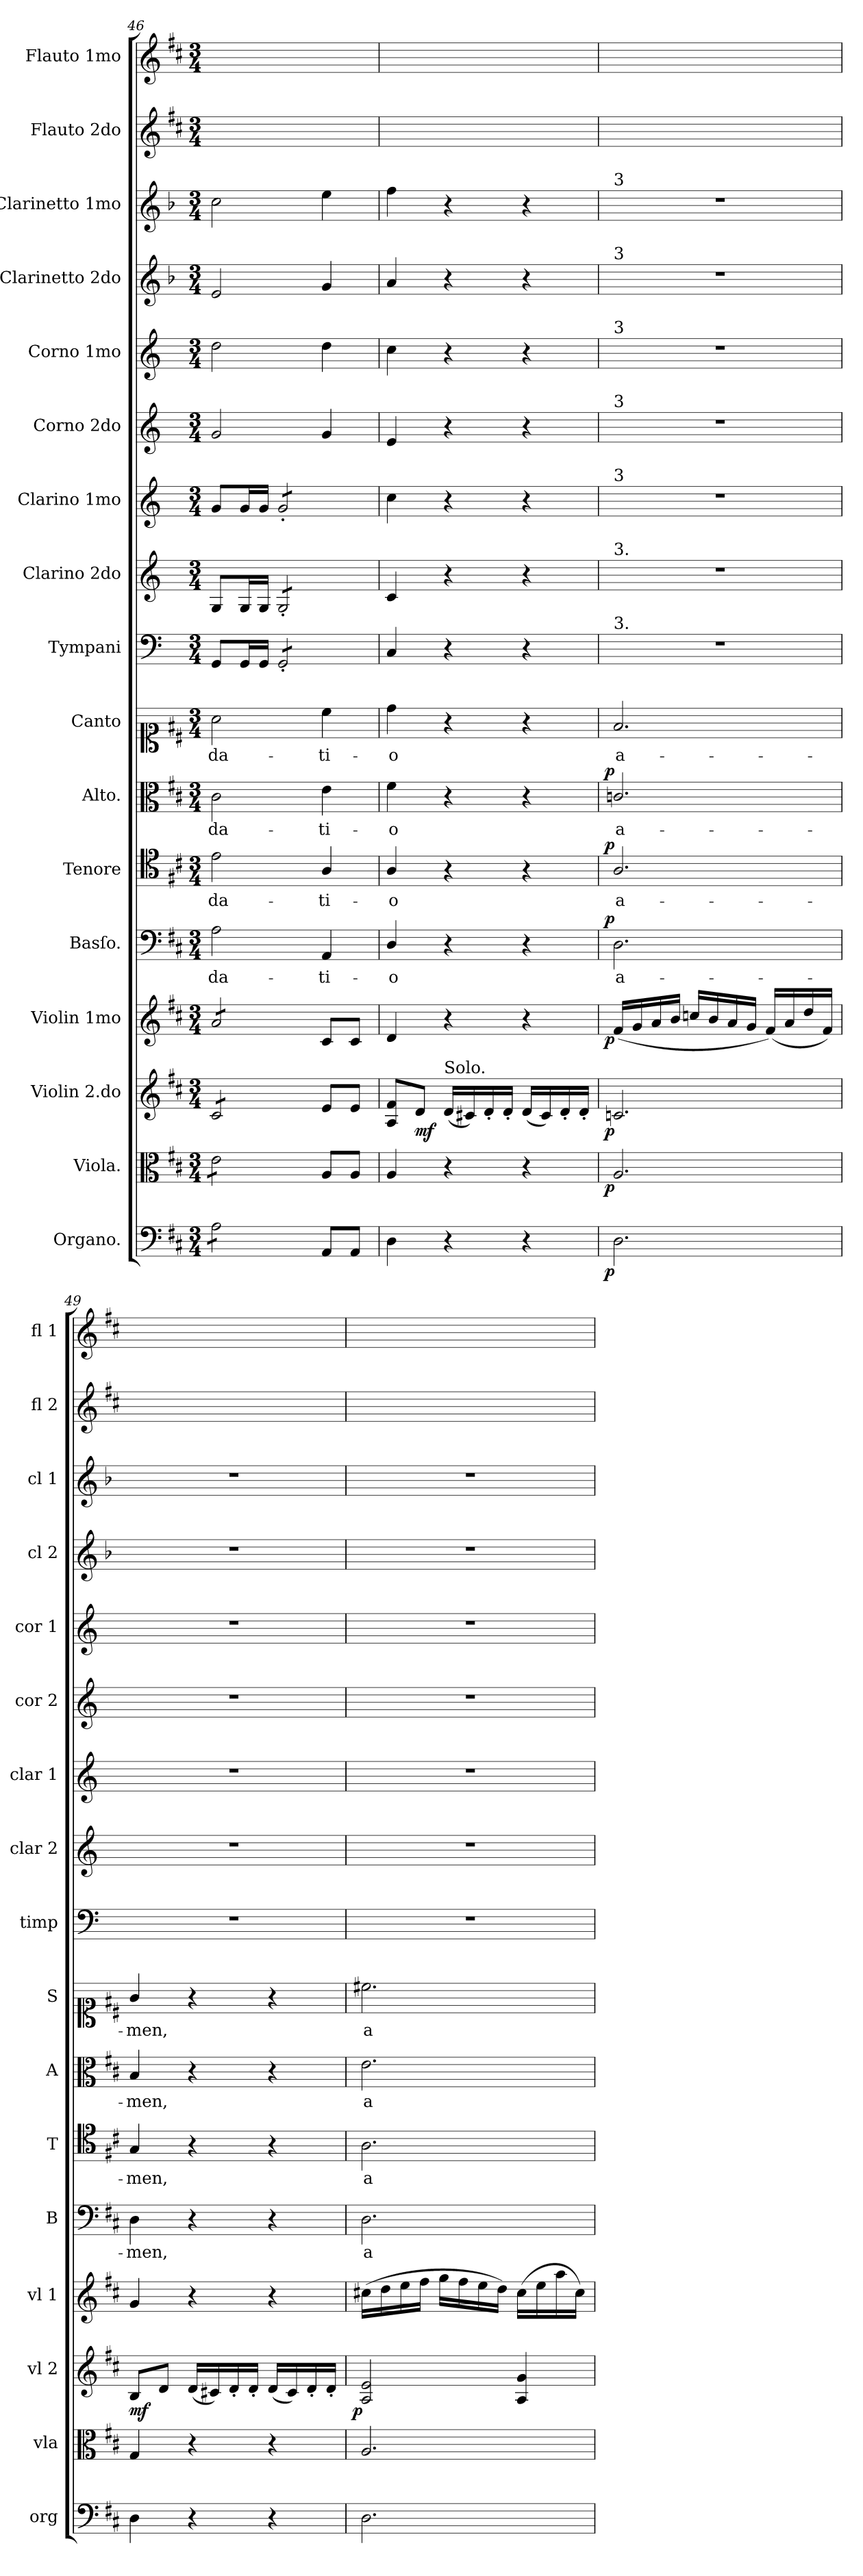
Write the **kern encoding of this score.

**kern	**dynam	**kern	**dynam	**kern	**dynam	**kern	**dynam	**kern	**text	**dynam	**kern	**text	**dynam	**kern	**text	**dynam	**kern	**text	**kern	**kern	**kern	**kern	**kern	**kern	**kern	**kern	**kern
*part17	*part17	*part16	*part16	*part15	*part15	*part14	*part14	*part13	*part13	*part13	*part12	*part12	*part12	*part11	*part11	*part11	*part10	*part10	*part9	*part8	*part7	*part6	*part5	*part4	*part3	*part2	*part1
*staff17	*staff17	*staff16	*staff16	*staff15	*staff15	*staff14	*staff14	*staff13	*staff13	*staff13	*staff12	*staff12	*staff12	*staff11	*staff11	*staff11	*staff10	*staff10	*staff9	*staff8	*staff7	*staff6	*staff5	*staff4	*staff3	*staff2	*staff1
*I"Organo.	*	*I"Viola.	*	*I"Violin 2.do	*	*I"Violin 1mo	*	*I"Basſo.	*	*	*I"Tenore	*	*	*I"Alto.	*	*	*I"Canto	*	*I"Tympani	*I"Clarino 2do	*I"Clarino 1mo	*I"Corno 2do	*I"Corno 1mo	*I"Clarinetto 2do	*I"Clarinetto 1mo	*I"Flauto 2do	*I"Flauto 1mo
*I'org	*	*I'vla	*	*I'vl 2	*	*I'vl 1	*	*I'B	*	*	*I'T	*	*	*I'A	*	*	*I'S	*	*I'timp	*I'clar 2	*I'clar 1	*I'cor 2	*I'cor 1	*I'cl 2	*I'cl 1	*I'fl 2	*I'fl 1
*clefF4	*	*clefC3	*	*clefG2	*	*clefG2	*	*clefF4	*	*	*clefC4	*	*	*clefC3	*	*	*clefC1	*	*clefF4	*clefG2	*clefG2	*clefG2	*clefG2	*clefG2	*clefG2	*clefG2	*clefG2
*	*	*	*	*	*	*	*	*	*	*	*	*	*	*	*	*	*	*	*ITrd-1c-2	*ITrd-1c-2	*ITrd-1c-2	*ITrd6c10	*ITrd6c10	*ITrd2c3	*ITrd2c3	*	*
*k[f#c#]	*	*k[f#c#]	*	*k[f#c#]	*	*k[f#c#]	*	*k[f#c#]	*	*	*k[f#c#]	*	*	*k[f#c#]	*	*	*k[f#c#]	*	*k[f#c#]	*k[f#c#]	*k[f#c#]	*k[f#c#]	*k[f#c#]	*k[f#c#]	*k[f#c#]	*k[f#c#]	*k[f#c#]
*D:	*	*D:	*	*D:	*	*D:	*	*D:	*	*	*D:	*	*	*D:	*	*	*D:	*	*D:	*D:	*D:	*D:	*D:	*D:	*D:	*D:	*D:
*M3/4	*	*M3/4	*	*M3/4	*	*M3/4	*	*M3/4	*	*	*M3/4	*	*	*M3/4	*	*	*M3/4	*	*M3/4	*M3/4	*M3/4	*M3/4	*M3/4	*M3/4	*M3/4	*M3/4	*M3/4
=46	=46	=46	=46	=46	=46	=46	=46	=46	=46	=46	=46	=46	=46	=46	=46	=46	=46	=46	=46	=46	=46	=46	=46	=46	=46	=46	=46
*tremolo	*	*	*	*	*	*	*	*	*	*	*	*	*	*	*	*	*	*	*	*	*	*	*	*	*	*	*
*	*	*tremolo	*	*	*	*	*	*	*	*	*	*	*	*	*	*	*	*	*	*	*	*	*	*	*	*	*
*	*	*	*	*tremolo	*	*	*	*	*	*	*	*	*	*	*	*	*	*	*	*	*	*	*	*	*	*	*
*	*	*	*	*	*	*tremolo	*	*	*	*	*	*	*	*	*	*	*	*	*	*	*	*	*	*	*	*	*
8A\L	.	8e\L	.	8c#/L	.	8a/L	.	2A\	-da-	.	2e\	-da-	.	2c#\	-da-	.	2a\	-da-	8AA/L	8A/L	8a/L	2A/	2e\	2c#/	2a\	2.ryy	2.ryy
8A\	.	8e\	.	8c#/	.	8a/	.	.	.	.	.	.	.	.	.	.	.	.	16AA/L	16A/L	16a/L	.	.	.	.	.	.
.	.	.	.	.	.	.	.	.	.	.	.	.	.	.	.	.	.	.	16AA/JJ	16A/JJ	16a/JJ	.	.	.	.	.	.
!	!	!	!	!	!	!	!	!	!	!	!	!	!	!	!	!	!	!	!	!	!LO:TX:b:t=....	!	!	!	!	!	!
!	!	!	!	!	!	!	!	!	!	!	!	!	!	!	!	!	!	!	!	!LO:TX:b:t=....	!	!	!	!	!	!	!
!	!	!	!	!	!	!	!	!	!	!	!	!	!	!	!	!	!	!	!LO:TX:b:t=....	!	!	!	!	!	!	!	!
*	*	*	*	*	*	*	*	*	*	*	*	*	*	*	*	*	*	*	*tremolo	*	*	*	*	*	*	*	*
*	*	*	*	*	*	*	*	*	*	*	*	*	*	*	*	*	*	*	*	*tremolo	*	*	*	*	*	*	*
*	*	*	*	*	*	*	*	*	*	*	*	*	*	*	*	*	*	*	*	*	*tremolo	*	*	*	*	*	*
8A\	.	8e\	.	8c#/	.	8a/	.	.	.	.	.	.	.	.	.	.	.	.	8AA'/L	8A'/L	8a'/L	.	.	.	.	.	.
8A\J	.	8e\J	.	8c#/J	.	8a/J	.	.	.	.	.	.	.	.	.	.	.	.	8AA'/	8A'/	8a'/	.	.	.	.	.	.
*	*	*	*	*	*	*Xtremolo	*	*	*	*	*	*	*	*	*	*	*	*	*	*	*	*	*	*	*	*	*
*	*	*	*	*Xtremolo	*	*	*	*	*	*	*	*	*	*	*	*	*	*	*	*	*	*	*	*	*	*	*
*	*	*Xtremolo	*	*	*	*	*	*	*	*	*	*	*	*	*	*	*	*	*	*	*	*	*	*	*	*	*
*Xtremolo	*	*	*	*	*	*	*	*	*	*	*	*	*	*	*	*	*	*	*	*	*	*	*	*	*	*	*
8AA/L	.	8A/L	.	8e/L	.	8c#/L	.	4AA/	-ti-	.	4A/	-ti-	.	4e\	-ti-	.	4cc#\	-ti-	8AA'/	8A'/	8a'/	4A/	4e\	4e/	4cc#\	.	.
8AA/J	.	8A/J	.	8e/J	.	8c#/J	.	.	.	.	.	.	.	.	.	.	.	.	8AA'/J	8A'/J	8a'/J	.	.	.	.	.	.
*	*	*	*	*	*	*	*	*	*	*	*	*	*	*	*	*	*	*	*	*	*Xtremolo	*	*	*	*	*	*
*	*	*	*	*	*	*	*	*	*	*	*	*	*	*	*	*	*	*	*	*Xtremolo	*	*	*	*	*	*	*
*	*	*	*	*	*	*	*	*	*	*	*	*	*	*	*	*	*	*	*Xtremolo	*	*	*	*	*	*	*	*
=47	=47	=47	=47	=47	=47	=47	=47	=47	=47	=47	=47	=47	=47	=47	=47	=47	=47	=47	=47	=47	=47	=47	=47	=47	=47	=47	=47
4D\	.	4A/	.	8A/ 8f#/L	.	4d/	.	4D/	-o	.	4A/	-o	.	4f#\	-o	.	4dd\	-o	4D/	4d/	4dd\	4F#/	4d\	4f#/	4dd\	2.ryy	2.ryy
.	.	.	.	8d/J	mf	.	.	.	.	.	.	.	.	.	.	.	.	.	.	.	.	.	.	.	.	.	.
!	!	!	!	!LO:TX:a:t=Solo.	!	!	!	!	!	!	!	!	!	!	!	!	!	!	!	!	!	!	!	!	!	!	!
4r	.	4r	.	(16d/LL	.	4r	.	4r	.	.	4r	.	.	4r	.	.	4r	.	4r	4r	4r	4r	4r	4r	4r	.	.
.	.	.	.	16c#X/)	.	.	.	.	.	.	.	.	.	.	.	.	.	.	.	.	.	.	.	.	.	.	.
.	.	.	.	16d'/	.	.	.	.	.	.	.	.	.	.	.	.	.	.	.	.	.	.	.	.	.	.	.
.	.	.	.	16d'/JJ	.	.	.	.	.	.	.	.	.	.	.	.	.	.	.	.	.	.	.	.	.	.	.
4r	.	4r	.	(16d/LL	.	4r	.	4r	.	.	4r	.	.	4r	.	.	4r	.	4r	4r	4r	4r	4r	4r	4r	.	.
.	.	.	.	16c#/)	.	.	.	.	.	.	.	.	.	.	.	.	.	.	.	.	.	.	.	.	.	.	.
.	.	.	.	16d'/	.	.	.	.	.	.	.	.	.	.	.	.	.	.	.	.	.	.	.	.	.	.	.
.	.	.	.	16d'/JJ	.	.	.	.	.	.	.	.	.	.	.	.	.	.	.	.	.	.	.	.	.	.	.
=48	=48	=48	=48	=48	=48	=48	=48	=48	=48	=48	=48	=48	=48	=48	=48	=48	=48	=48	=48	=48	=48	=48	=48	=48	=48	=48	=48
!	!	!	!	!	!	!	!	!	!	!	!	!	!	!	!	!	!	!	!	!	!	!	!	!	!LO:TX:a:t=3	!	!
!	!	!	!	!	!	!	!	!	!	!	!	!	!	!	!	!	!	!	!	!	!	!	!	!LO:TX:a:t=3	!	!	!
!	!	!	!	!	!	!	!	!	!	!	!	!	!	!	!	!	!	!	!	!	!	!	!LO:TX:a:t=3	!	!	!	!
!	!	!	!	!	!	!	!	!	!	!	!	!	!	!	!	!	!	!	!	!	!	!LO:TX:a:t=3	!	!	!	!	!
!	!	!	!	!	!	!	!	!	!	!	!	!	!	!	!	!	!	!	!	!	!LO:TX:a:t=3	!	!	!	!	!	!
!	!	!	!	!	!	!	!	!	!	!	!	!	!	!	!	!	!	!	!	!LO:TX:a:t=3.	!	!	!	!	!	!	!
!	!	!	!	!	!	!	!	!	!	!	!	!	!	!	!	!	!	!	!LO:TX:a:t=3.	!	!	!	!	!	!	!	!
!	!LO:DY:rj	!	!LO:DY:rj	!	!LO:DY:rj	!	!LO:DY:b:rj	!	!	!LO:DY:b:rj	!	!	!LO:DY:b:rj	!	!	!LO:DY:b:rj	!	!	!	!	!	!	!	!	!	!	!
2.D\	p	2.A/	p	2.cn/	p	(16f#/LL	p	2.D\	a-	p	2.A/	a-	p	2.cn/	a-	p	2.f#/	a-	2.r	2.r	2.r	2.r	2.r	2.r	2.r	2.ryy	2.ryy
.	.	.	.	.	.	16g/	.	.	.	.	.	.	.	.	.	.	.	.	.	.	.	.	.	.	.	.	.
.	.	.	.	.	.	16a/	.	.	.	.	.	.	.	.	.	.	.	.	.	.	.	.	.	.	.	.	.
.	.	.	.	.	.	16b/JJ	.	.	.	.	.	.	.	.	.	.	.	.	.	.	.	.	.	.	.	.	.
.	.	.	.	.	.	16ccn/LL	.	.	.	.	.	.	.	.	.	.	.	.	.	.	.	.	.	.	.	.	.
.	.	.	.	.	.	16b/	.	.	.	.	.	.	.	.	.	.	.	.	.	.	.	.	.	.	.	.	.
.	.	.	.	.	.	16a/	.	.	.	.	.	.	.	.	.	.	.	.	.	.	.	.	.	.	.	.	.
.	.	.	.	.	.	16g/JJ	.	.	.	.	.	.	.	.	.	.	.	.	.	.	.	.	.	.	.	.	.
.	.	.	.	.	.	(16f#/LL)	.	.	.	.	.	.	.	.	.	.	.	.	.	.	.	.	.	.	.	.	.
.	.	.	.	.	.	16a/	.	.	.	.	.	.	.	.	.	.	.	.	.	.	.	.	.	.	.	.	.
.	.	.	.	.	.	16dd/	.	.	.	.	.	.	.	.	.	.	.	.	.	.	.	.	.	.	.	.	.
.	.	.	.	.	.	16f#/JJ)	.	.	.	.	.	.	.	.	.	.	.	.	.	.	.	.	.	.	.	.	.
=49	=49	=49	=49	=49	=49	=49	=49	=49	=49	=49	=49	=49	=49	=49	=49	=49	=49	=49	=49	=49	=49	=49	=49	=49	=49	=49	=49
4D\	.	4G/	.	8B/L	mf	4g/	.	4D\	-men,	.	4G/	-men,	.	4B/	-men,	.	4g/	-men,	2.r	2.r	2.r	2.r	2.r	2.r	2.r	2.ryy	2.ryy
.	.	.	.	8d/J	.	.	.	.	.	.	.	.	.	.	.	.	.	.	.	.	.	.	.	.	.	.	.
4r	.	4r	.	(16d/LL	.	4r	.	4r	.	.	4r	.	.	4r	.	.	4r	.	.	.	.	.	.	.	.	.	.
.	.	.	.	16c#X/)	.	.	.	.	.	.	.	.	.	.	.	.	.	.	.	.	.	.	.	.	.	.	.
.	.	.	.	16d'/	.	.	.	.	.	.	.	.	.	.	.	.	.	.	.	.	.	.	.	.	.	.	.
.	.	.	.	16d'/JJ	.	.	.	.	.	.	.	.	.	.	.	.	.	.	.	.	.	.	.	.	.	.	.
4r	.	4r	.	(16d/LL	.	4r	.	4r	.	.	4r	.	.	4r	.	.	4r	.	.	.	.	.	.	.	.	.	.
.	.	.	.	16c#/)	.	.	.	.	.	.	.	.	.	.	.	.	.	.	.	.	.	.	.	.	.	.	.
.	.	.	.	16d'/	.	.	.	.	.	.	.	.	.	.	.	.	.	.	.	.	.	.	.	.	.	.	.
.	.	.	.	16d'/JJ	.	.	.	.	.	.	.	.	.	.	.	.	.	.	.	.	.	.	.	.	.	.	.
=50	=50	=50	=50	=50	=50	=50	=50	=50	=50	=50	=50	=50	=50	=50	=50	=50	=50	=50	=50	=50	=50	=50	=50	=50	=50	=50	=50
!	!	!	!	!	!LO:DY:rj	!	!	!	!	!	!	!	!	!	!	!	!	!	!	!	!	!	!	!	!	!	!
2.D\	.	2.A/	.	2A/ 2e/	p	(16cc#X\LL	.	2.D\	a-	.	2.A\	a-	.	2.e\	a-	.	2.cc#X\	a-	2.r	2.r	2.r	2.r	2.r	2.r	2.r	2.ryy	2.ryy
.	.	.	.	.	.	16dd\	.	.	.	.	.	.	.	.	.	.	.	.	.	.	.	.	.	.	.	.	.
.	.	.	.	.	.	16ee\	.	.	.	.	.	.	.	.	.	.	.	.	.	.	.	.	.	.	.	.	.
.	.	.	.	.	.	16ff#\JJ	.	.	.	.	.	.	.	.	.	.	.	.	.	.	.	.	.	.	.	.	.
.	.	.	.	.	.	16gg\LL	.	.	.	.	.	.	.	.	.	.	.	.	.	.	.	.	.	.	.	.	.
.	.	.	.	.	.	16ff#\	.	.	.	.	.	.	.	.	.	.	.	.	.	.	.	.	.	.	.	.	.
.	.	.	.	.	.	16ee\	.	.	.	.	.	.	.	.	.	.	.	.	.	.	.	.	.	.	.	.	.
.	.	.	.	.	.	16dd\JJ)	.	.	.	.	.	.	.	.	.	.	.	.	.	.	.	.	.	.	.	.	.
.	.	.	.	4A/ 4g/	.	(16cc#\LL	.	.	.	.	.	.	.	.	.	.	.	.	.	.	.	.	.	.	.	.	.
.	.	.	.	.	.	16ee\	.	.	.	.	.	.	.	.	.	.	.	.	.	.	.	.	.	.	.	.	.
.	.	.	.	.	.	16aa\	.	.	.	.	.	.	.	.	.	.	.	.	.	.	.	.	.	.	.	.	.
.	.	.	.	.	.	16cc#\JJ)	.	.	.	.	.	.	.	.	.	.	.	.	.	.	.	.	.	.	.	.	.
=	=	=	=	=	=	=	=	=	=	=	=	=	=	=	=	=	=	=	=	=	=	=	=	=	=	=	=
*-	*-	*-	*-	*-	*-	*-	*-	*-	*-	*-	*-	*-	*-	*-	*-	*-	*-	*-	*-	*-	*-	*-	*-	*-	*-	*-	*-
